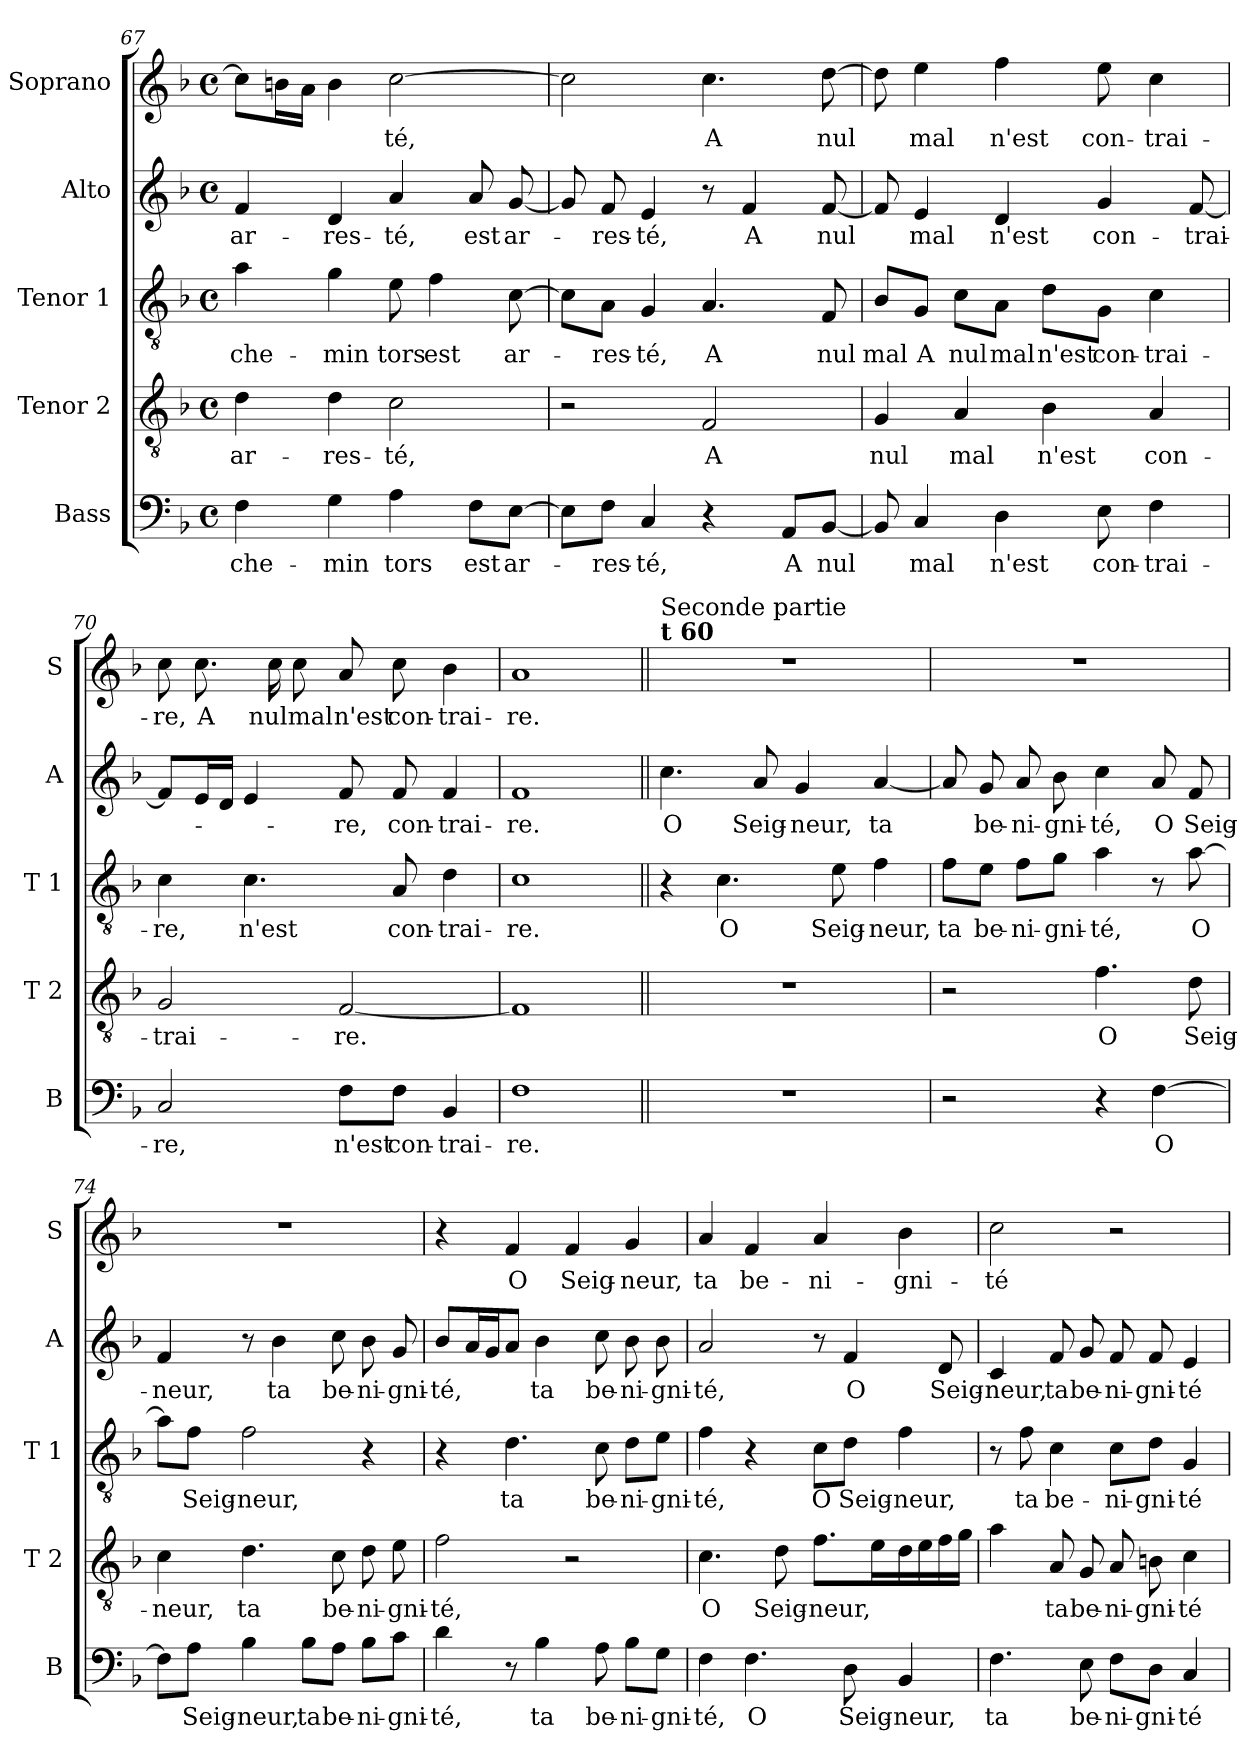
**kern	**text	**kern	**text	**kern	**text	**kern	**text	**kern	**text
*part5	*part5	*part4	*part4	*part3	*part3	*part2	*part2	*part1	*part1
*staff5	*staff5	*staff4	*staff4	*staff3	*staff3	*staff2	*staff2	*staff1	*staff1
*I"Bass	*	*I"Tenor 2	*	*I"Tenor 1	*	*I"Alto	*	*I"Soprano	*
*I'B	*	*I'T 2	*	*I'T 1	*	*I'A	*	*I'S	*
*clefF4	*	*clefGv2	*	*clefGv2	*	*clefG2	*	*clefG2	*
*k[b-]	*	*k[b-]	*	*k[b-]	*	*k[b-]	*	*k[b-]	*
*F:	*	*F:	*	*F:	*	*F:	*	*F:	*
*M4/4	*	*M4/4	*	*M4/4	*	*M4/4	*	*M4/4	*
*met(c)	*	*met(c)	*	*met(c)	*	*met(c)	*	*met(c)	*
=67	=67	=67	=67	=67	=67	=67	=67	=67	=67
!	!LO:LY:b	!	!LO:LY:b	!	!LO:LY:b	!	!LO:LY:b	!	!
4F\	che-	4d\	ar-	4a\	che-	4f/	ar-	8cc\L]	.
.	.	.	.	.	.	.	.	16bn\L	.
.	.	.	.	.	.	.	.	16a\JJ	.
!	!LO:LY:b	!	!LO:LY:b	!	!LO:LY:b	!	!LO:LY:b	!	!
4G\	-min	4d\	-res-	4g\	-min	4d/	-res-	4b\	.
!	!LO:LY:b	!	!LO:LY:b	!	!LO:LY:b	!	!LO:LY:b	!	!LO:LY:b
4A\	tors	2c\	-té,	8e\	tors	4a/	-té,	[2cc\	-té,
!	!	!	!	!	!LO:LY:b	!	!	!	!
.	.	.	.	4f\	est	.	.	.	.
!	!LO:LY:b	!	!	!	!	!	!LO:LY:b	!	!
8F\L	est	.	.	.	.	8a/	est	.	.
!	!LO:LY:b	!	!	!	!LO:LY:b	!	!LO:LY:b	!	!
[8E\J	ar-	.	.	[8c\	ar-	[8g/	ar-	.	.
!!LO:PB:g=z
=68	=68	=68	=68	=68	=68	=68	=68	=68	=68
8E\L]	.	2r	.	8c\L]	.	8g/]	.	2cc\]	.
!	!LO:LY:b	!	!	!	!LO:LY:b	!	!LO:LY:b	!	!
8F\J	-res-	.	.	8A\J	-res-	8f/	-res-	.	.
!	!LO:LY:b	!	!	!	!LO:LY:b	!	!LO:LY:b	!	!
4C/	-té,	.	.	4G/	-té,	4e/	-té,	.	.
!	!	!	!LO:LY:b	!	!LO:LY:b	!	!	!	!LO:LY:b
4r	.	2F/	A	4.A/	A	8r	.	4.cc\	A
!	!	!	!	!	!	!	!LO:LY:b	!	!
.	.	.	.	.	.	4f/	A	.	.
!	!LO:LY:b	!	!	!	!	!	!	!	!
8AA/L	A	.	.	.	.	.	.	.	.
!	!LO:LY:b	!	!	!	!LO:LY:b	!	!LO:LY:b	!	!LO:LY:b
[8BB-/J	nul	.	.	8F/	nul	[8f/	nul	[8dd\	nul
=69	=69	=69	=69	=69	=69	=69	=69	=69	=69
!	!	!	!LO:LY:b	!	!LO:LY:b	!	!	!	!
8BB-/]	.	4G/	nul	8B-/L	mal	8f/]	.	8dd\]	.
!	!LO:LY:b	!	!	!	!LO:LY:b	!	!LO:LY:b	!	!LO:LY:b
4C/	mal	.	.	8G/J	A	4e/	mal	4ee\	mal
!	!	!	!LO:LY:b	!	!LO:LY:b	!	!	!	!
.	.	4A/	mal	8c\L	nul	.	.	.	.
!	!LO:LY:b	!	!	!	!LO:LY:b	!	!LO:LY:b	!	!LO:LY:b
4D\	n'est	.	.	8A\J	mal	4d/	n'est	4ff\	n'est
!	!	!	!LO:LY:b	!	!LO:LY:b	!	!	!	!
.	.	4B-\	n'est	8d\L	n'est	.	.	.	.
!	!LO:LY:b	!	!	!	!LO:LY:b	!	!LO:LY:b	!	!LO:LY:b
8E\	con-	.	.	8G\J	con-	4g/	con-	8ee\	con-
!	!LO:LY:b	!	!LO:LY:b	!	!LO:LY:b	!	!	!	!LO:LY:b
4F\	-trai-	4A/	con-	4c\	-trai-	.	.	4cc\	-trai-
!	!	!	!	!	!	!	!LO:LY:b	!	!
.	.	.	.	.	.	[8f/	-trai-	.	.
=70	=70	=70	=70	=70	=70	=70	=70	=70	=70
!	!LO:LY:b	!	!LO:LY:b	!	!LO:LY:b	!	!	!	!LO:LY:b
2C/	-re,	2G/	-trai-	4c\	-re,	8f/L]	.	8cc\	-re,
!	!	!	!	!	!	!	!	!	!LO:LY:b
.	.	.	.	.	.	16e/L	.	8.cc\	A
.	.	.	.	.	.	16d/JJ	.	.	.
!	!	!	!	!	!LO:LY:b	!	!	!	!
.	.	.	.	4.c\	n'est	4e/	.	.	.
!	!	!	!	!	!	!	!	!	!LO:LY:b
.	.	.	.	.	.	.	.	16cc\	nul
!	!	!	!	!	!	!	!	!	!LO:LY:b
.	.	.	.	.	.	.	.	8cc\	mal
!	!LO:LY:b	!	!LO:LY:b	!	!	!	!LO:LY:b	!	!LO:LY:b
8F\L	n'est	[2F/	-re.	.	.	8f/	-re,	8a/	n'est
!	!LO:LY:b	!	!	!	!LO:LY:b	!	!LO:LY:b	!	!LO:LY:b
8F\J	con-	.	.	8A/	con-	8f/	con-	8cc\	con-
!	!LO:LY:b	!	!	!	!LO:LY:b	!	!LO:LY:b	!	!LO:LY:b
4BB-/	-trai-	.	.	4d\	-trai-	4f/	-trai-	4b-\	-trai-
=71	=71	=71	=71	=71	=71	=71	=71	=71	=71
!	!LO:LY:b	!	!	!	!LO:LY:b	!	!LO:LY:b	!	!LO:LY:b
1F	-re.	1F]	.	1c	-re.	1f	-re.	1a	-re.
!!LO:LB:g=z
=72||	=72||	=72||	=72||	=72||	=72||	=72||	=72||	=72||	=72||
!	!	!	!	!	!	!	!	!LO:TX:a:B:t=t 60	!
!	!	!	!	!	!	!	!	!LO:TX:a:t=Seconde partie	!
!	!	!	!	!	!	!	!LO:LY:b	!	!
1r	.	1r	.	4r	.	4.cc\	O	1r	.
!	!	!	!	!	!LO:LY:b	!	!	!	!
.	.	.	.	4.c\	O	.	.	.	.
!	!	!	!	!	!	!	!LO:LY:b	!	!
.	.	.	.	.	.	8a/	Seig-	.	.
!	!	!	!	!	!	!	!LO:LY:b	!	!
.	.	.	.	.	.	4g/	-neur,	.	.
!	!	!	!	!	!LO:LY:b	!	!	!	!
.	.	.	.	8e\	Seig-	.	.	.	.
!	!	!	!	!	!LO:LY:b	!	!LO:LY:b	!	!
.	.	.	.	4f\	-neur,	[4a/	ta	.	.
=73	=73	=73	=73	=73	=73	=73	=73	=73	=73
!	!	!	!	!	!LO:LY:b	!	!	!	!
2r	.	2r	.	8f\L	ta	8a/]	.	1r	.
!	!	!	!	!	!LO:LY:b	!	!LO:LY:b	!	!
.	.	.	.	8e\J	be-	8g/	be-	.	.
!	!	!	!	!	!LO:LY:b	!	!LO:LY:b	!	!
.	.	.	.	8f\L	-ni-	8a/	-ni-	.	.
!	!	!	!	!	!LO:LY:b	!	!LO:LY:b	!	!
.	.	.	.	8g\J	-gni-	8b-\	-gni-	.	.
!	!	!	!LO:LY:b	!	!LO:LY:b	!	!LO:LY:b	!	!
4r	.	4.f\	O	4a\	-té,	4cc\	-té,	.	.
!	!LO:LY:b	!	!	!	!	!	!LO:LY:b	!	!
[4F\	O	.	.	8r	.	8a/	O	.	.
!	!	!	!LO:LY:b	!	!LO:LY:b	!	!LO:LY:b	!	!
.	.	8d\	Seig-	[8a\	O	8f/	Seig-	.	.
=74	=74	=74	=74	=74	=74	=74	=74	=74	=74
!	!	!	!LO:LY:b	!	!	!	!LO:LY:b	!	!
8F\L]	.	4c\	-neur,	8a\L]	.	4f/	-neur,	1r	.
!	!LO:LY:b	!	!	!	!LO:LY:b	!	!	!	!
8A\J	Seig-	.	.	8f\J	Seig-	.	.	.	.
!	!LO:LY:b	!	!LO:LY:b	!	!LO:LY:b	!	!	!	!
4B-\	-neur,	4.d\	ta	2f\	-neur,	8r	.	.	.
!	!	!	!	!	!	!	!LO:LY:b	!	!
.	.	.	.	.	.	4b-\	ta	.	.
!	!LO:LY:b	!	!	!	!	!	!	!	!
8B-\L	ta	.	.	.	.	.	.	.	.
!	!LO:LY:b	!	!LO:LY:b	!	!	!	!LO:LY:b	!	!
8A\J	be-	8c\	be-	.	.	8cc\	be-	.	.
!	!LO:LY:b	!	!LO:LY:b	!	!	!	!LO:LY:b	!	!
8B-\L	-ni-	8d\	-ni-	4r	.	8b-\	-ni-	.	.
!	!LO:LY:b	!	!LO:LY:b	!	!	!	!LO:LY:b	!	!
8c\J	-gni-	8e\	-gni-	.	.	8g/	-gni-	.	.
=75	=75	=75	=75	=75	=75	=75	=75	=75	=75
!	!LO:LY:b	!	!LO:LY:b	!	!	!	!LO:LY:b	!	!
4d\	-té,	2f\	-té,	4r	.	8b-/L	-té,	4r	.
.	.	.	.	.	.	16a/L	.	.	.
.	.	.	.	.	.	16g/J	.	.	.
!	!	!	!	!	!LO:LY:b	!	!	!	!LO:LY:b
8r	.	.	.	4.d\	ta	8a/J	.	4f/	O
!	!LO:LY:b	!	!	!	!	!	!LO:LY:b	!	!
4B-\	ta	.	.	.	.	4b-\	ta	.	.
!	!	!	!	!	!	!	!	!	!LO:LY:b
.	.	2r	.	.	.	.	.	4f/	Seig-
!	!LO:LY:b	!	!	!	!LO:LY:b	!	!LO:LY:b	!	!
8A\	be-	.	.	8c\	be-	8cc\	be-	.	.
!	!LO:LY:b	!	!	!	!LO:LY:b	!	!LO:LY:b	!	!LO:LY:b
8B-\L	-ni-	.	.	8d\L	-ni-	8b-\	-ni-	4g/	-neur,
!	!LO:LY:b	!	!	!	!LO:LY:b	!	!LO:LY:b	!	!
8G\J	-gni-	.	.	8e\J	-gni-	8b-\	-gni-	.	.
!!LO:LB:g=z
=76	=76	=76	=76	=76	=76	=76	=76	=76	=76
!	!LO:LY:b	!	!LO:LY:b	!	!LO:LY:b	!	!LO:LY:b	!	!LO:LY:b
4F\	-té,	4.c\	O	4f\	-té,	2a/	-té,	4a/	ta
!	!LO:LY:b	!	!	!	!	!	!	!	!LO:LY:b
4.F\	O	.	.	4r	.	.	.	4f/	be-
!	!	!	!LO:LY:b	!	!	!	!	!	!
.	.	8d\	Seig-	.	.	.	.	.	.
!	!	!	!LO:LY:b	!	!LO:LY:b	!	!	!	!LO:LY:b
.	.	8.f\L	-neur,	8c\L	O	8r	.	4a/	-ni-
!	!LO:LY:b	!	!	!	!LO:LY:b	!	!LO:LY:b	!	!
8D\	Seig-	.	.	8d\J	Seig-	4f/	O	.	.
.	.	16e\L	.	.	.	.	.	.	.
!	!LO:LY:b	!	!	!	!LO:LY:b	!	!	!	!LO:LY:b
4BB-/	-neur,	16d\	.	4f\	-neur,	.	.	4b-\	-gni-
.	.	16e\	.	.	.	.	.	.	.
!	!	!	!	!	!	!	!LO:LY:b	!	!
.	.	16f\	.	.	.	8d/	Seig-	.	.
.	.	16g\JJ	.	.	.	.	.	.	.
=77	=77	=77	=77	=77	=77	=77	=77	=77	=77
!	!LO:LY:b	!	!	!	!	!	!LO:LY:b	!	!LO:LY:b
4.F\	ta	4a\	.	8r	.	4c/	-neur,	2cc\	-té
!	!	!	!	!	!LO:LY:b	!	!	!	!
.	.	.	.	8f\	ta	.	.	.	.
!	!	!	!LO:LY:b	!	!LO:LY:b	!	!LO:LY:b	!	!
.	.	8A/	ta	4c\	be-	8f/	ta	.	.
!	!LO:LY:b	!	!LO:LY:b	!	!	!	!LO:LY:b	!	!
8E\	be-	8G/	be-	.	.	8g/	be-	.	.
!	!LO:LY:b	!	!LO:LY:b	!	!LO:LY:b	!	!LO:LY:b	!	!
8F\L	-ni-	8A/	-ni-	8c\L	-ni-	8f/	-ni-	2r	.
!	!LO:LY:b	!	!LO:LY:b	!	!LO:LY:b	!	!LO:LY:b	!	!
8D\J	-gni-	8Bn\	-gni-	8d\J	-gni-	8f/	-gni-	.	.
!	!LO:LY:b	!	!LO:LY:b	!	!LO:LY:b	!	!LO:LY:b	!	!
4C/	-té	4c\	-té	4G/	-té	4e/	-té	.	.
=	=	=	=	=	=	=	=	=	=
*-	*-	*-	*-	*-	*-	*-	*-	*-	*-
